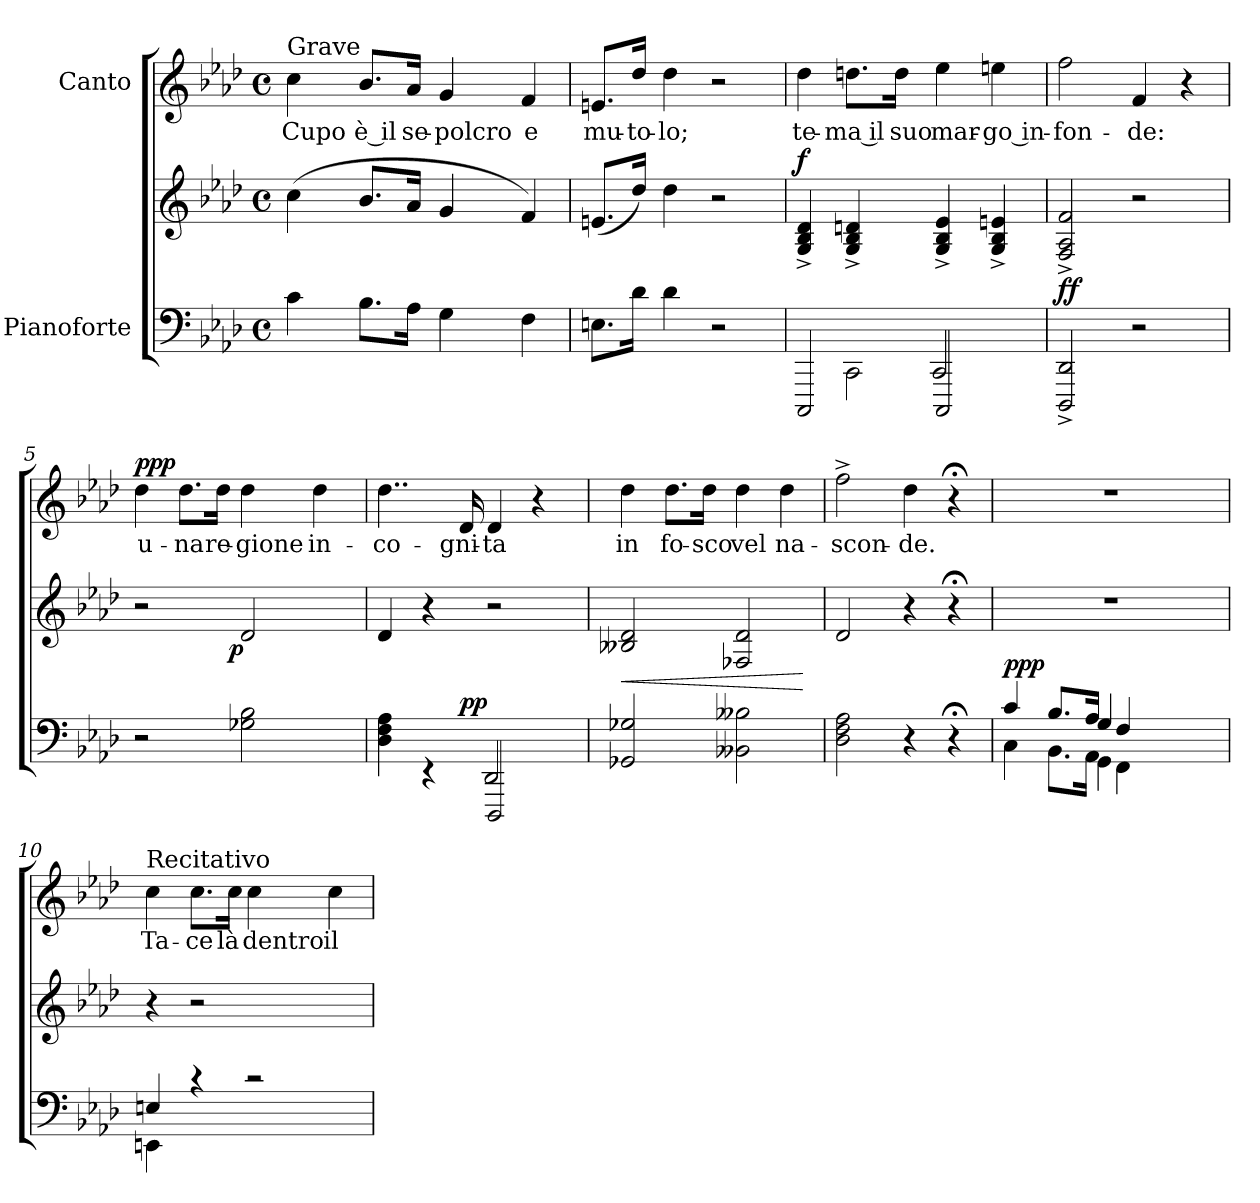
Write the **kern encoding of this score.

**kern	**kern	**dynam	**kern	**text	**dynam
*part2	*part2	*part2	*part1	*part1	*part1
*staff3	*staff2	*staff2/3	*staff1	*staff1	*staff1
*I"Pianoforte	*	*	*I"Canto	*	*
*clefF4	*clefG2	*	*clefG2	*	*
*k[b-e-a-d-]	*k[b-e-a-d-]	*	*k[b-e-a-d-]	*	*
*A-:	*A-:	*	*A-:	*	*
*M4/4	*M4/4	*	*M4/4	*	*
*met(c)	*met(c)	*	*met(c)	*	*
=1	=1	=1	=1	=1	=1
!	!	!	!LO:TX:a:t=Grave	!	!
!	!	!	!	!LO:LY:b	!
4c\	(>4cc\	.	4cc\	Cu­po	.
!	!	!	!	!LO:LY:b	!
8.B-\L	8.b-/L	.	8.b-/L	è il	.
!	!	!	!	!LO:LY:b	!
16A-\Jk	16a-/Jk	.	16a-/Jk	se-	.
!	!	!	!	!LO:LY:b	!
4G\	4g/	.	4g/	-pol­cro	.
!	!	!	!	!LO:LY:b	!
4F\	4f/)	.	4f/	e	.
=2	=2	=2	=2	=2	=2
!	!	!	!	!LO:LY:b	!
8.En\L	(<8.en/L	.	8.en/L	mu-	.
!	!	!	!	!LO:LY:b	!
16d-\Jk	16dd-/Jk)	.	16dd-/Jk	-to-	.
!	!	!	!	!LO:LY:b:rj	!
4d-\	4dd-\	.	4dd-\	-lo;	.
2r	2r	.	2r	.	.
=3	=3	=3	=3	=3	=3
*^	*	*	*	*	*
*	*^	*	*	*	*	*
*	*	*^	*	*	*	*	*
!	!	!	!	!	!LO:DY:a	!	!LO:LY:b	!
2CCC/	4ryy	2ryy	2ryy	4G/^< 4B-/^< 4d-/^<	f	4dd-\	te-	.
!	!	!	!	!	!	!	!LO:LY:b:rj	!
.	2CC\	.	.	4G/^< 4B-/^< 4dn/^<	.	8.ddn\L	-ma il	.
!	!	!	!	!	!	!	!LO:LY:b	!
.	.	.	.	.	.	16dd\Jk	suo	.
!	!	!	!	!	!	!	!LO:LY:b	!
8...ryy	.	2CCC/	2CC/	4G/^< 4B-/^< 4e-/^<	.	4ee-\	mar-	.
4ryy	.	.	.	.	.	.	.	.
!	!	!	!	!	!	!	!LO:LY:b:rj	!
.	4ryy	.	.	4G/^< 4B-/^< 4en/^<	.	4een\	-go in-	.
64ryy	.	.	.	.	.	.	.	.
*v	*v	*v	*v	*	*	*	*	*
=4	=4	=4	=4	=4	=4
!	!	!LO:DY:b	!	!LO:LY:b	!
2DDD-/^< 2DD-/^<	2F/^< 2A-/^< 2f/^<	ff	2ff\	-fon-	.
!	!	!	!	!LO:LY:b	!
2r	2r	.	4f/	-de:	.
.	.	.	4r	.	.
!!LO:LB:g=z
=5	=5	=5	=5	=5	=5
!	!	!	!	!LO:LY:b	!LO:DY:b
*	*^	*	*	*	*
2r	2r	4...ryy	.	4dd-\	u-	ppp
!	!	!	!	!	!LO:LY:b	!
.	.	.	.	8.dd-\L	-na	.
!	!	!	!	!	!LO:LY:b	!
.	.	.	.	16dd-\Jk	re-	.
!	!	!	!LO:DY:b	!	!	!
.	.	2ryy	p	.	.	.
!	!	!	!	!	!LO:LY:b	!
2G-X\ 2B-\	2d-/	.	.	4dd-\	-gio­ne	.
!	!	!	!	!	!LO:LY:b	!
.	.	.	.	4dd-\	in-	.
.	.	32ryy	.	.	.	.
=6	=6	=6	=6	=6	=6	=6
*^	*	*	*	*	*	*
*	*^	*	*	*	*	*	*
!	!	!	!	!	!	!	!LO:LY:b	!
*	*	*	*v	*v	*	*	*	*
4D-\ 4F\ 4A-\	4ryy	2ryy	4d-/	.	4..dd-\	-co-	.
8.ryy	4rEE	.	4r	.	.	.	.
!	!	!	!	!LO:DY:a=2	!	!LO:LY:b	!
2ryy	.	.	.	pp	16d-/	-gni-	.
!	!	!	!	!	!	!LO:LY:b:rj	!
.	2DDD-/	2DD-/	2r	.	4d-/	-ta	.
.	.	.	.	.	4r	.	.
16ryy	.	.	.	.	.	.	.
*v	*v	*v	*	*	*	*	*
=7	=7	=7	=7	=7	=7
!	!	!LO:HP:b	!	!LO:LY:b	!
2GG-X/ 2G-X/	2B--X/ 2d-/	<	4dd-\	in	.
!	!	!	!	!LO:LY:b	!
.	.	.	8.dd-\L	fo-	.
!	!	!	!	!LO:LY:b	!
.	.	.	16dd-\Jk	-sco	.
!	!	!	!	!LO:LY:b	!
2BB--X\ 2B--X\	2F-X/ 2d-/	.	4dd-\	vel	.
!	!	!	!	!LO:LY:b	!
.	.	.	4dd-\	na-	.
.	.	[	.	.	.
=8	=8	=8	=8	=8	=8
!	!	!	!	!LO:LY:b	!
2D-\ 2F\ 2A-\	2d-/	.	2ff^>\	-scon-	.
!	!	!	!	!LO:LY:b	!
4r	4r	.	4dd-\	-de.	.
4r;<	4r;<	.	4r;<	.	.
=9	=9	=9	=9	=9	=9
*^	*	*	*	*	*
*	*^	*	*	*	*	*
*	*	*^	*	*	*	*	*
!	!	!	!	!	!LO:DY:a=2	!LO:N:vis=1	!	!
4C\	4c/	4..ryy	4..ryy	1r	ppp	1r	.	.
8.B-/L	8.BB-\L	.	.	.	.	.	.	.
16A-/Jk	16AA-\Jk	4GG\	4G/	.	.	.	.	.
4FF\	4F/	.	.	.	.	.	.	.
.	.	4ryy	4ryy	.	.	.	.	.
4ryy	4ryy	.	.	.	.	.	.	.
.	.	16ryy	16ryy	.	.	.	.	.
!!LO:LB:g=z
=10	=10	=10	=10	=10	=10	=10	=10	=10
!	!	!	!	!	!	!LO:TX:a:t=Recitativo	!	!
!	!	!	!	!	!	!	!LO:LY:b	!
*	*v	*v	*v	*	*	*	*	*
4En/	4EEn\	4r	.	4cc\	Ta-	.
!	!	!	!	!	!LO:LY:b	!
4rc	2.ryy	2r	.	8.cc\L	-ce	.
!	!	!	!	!	!LO:LY:b	!
.	.	.	.	16cc\Jk	là	.
!	!	!	!	!	!LO:LY:b	!
2rc	.	.	.	4cc\	den­tro	.
!	!	!	!	!	!LO:LY:b	!
.	.	4ryy	.	4cc\	il	.
*v	*v	*	*	*	*	*
=	=	=	=	=	=
*-	*-	*-	*-	*-	*-
